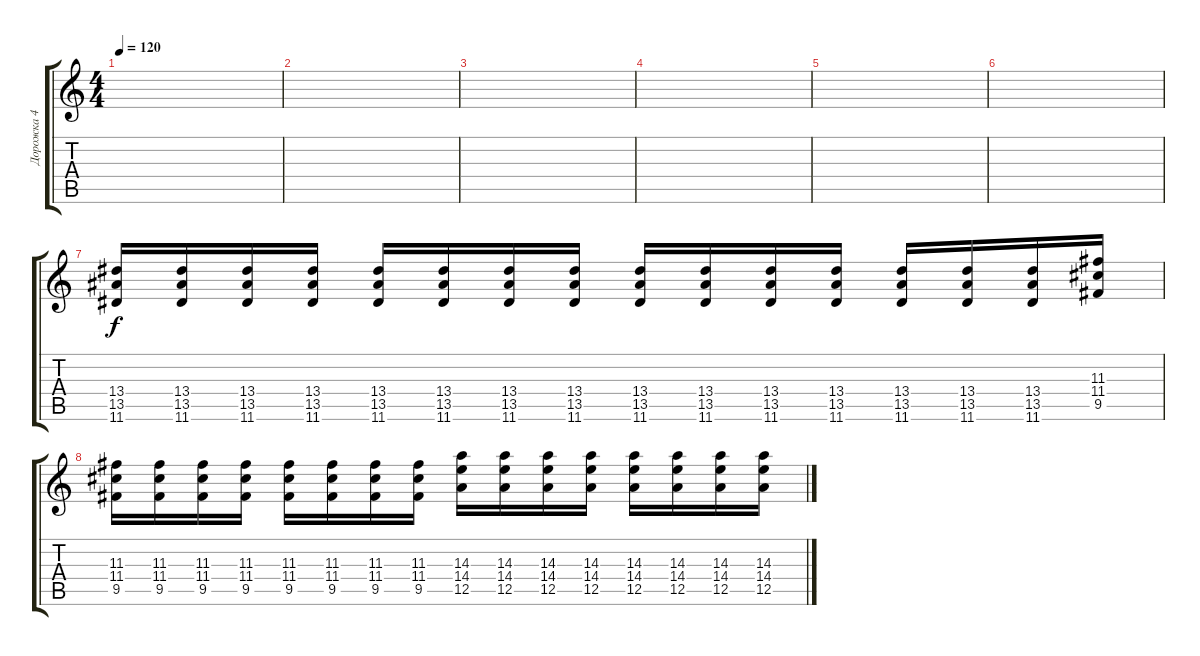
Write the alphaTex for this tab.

\track ("Дорожка 4" "Дорожка 4") {instrument distortionguitar}
\staff {score tabs}
\tuning (E4 B3 G3 D3 A2 E2) {hide}
\ts (4 4)
\tempo 120
\clef g2
\ks c
|
|
|
|
|
|
(13.4 13.5 11.6).16 (13.4 13.5 11.6).16 (13.4 13.5 11.6).16 (13.4 13.5 11.6).16 (13.4 13.5 11.6).16 (13.4 13.5 11.6).16 (13.4 13.5 11.6).16 (13.4 13.5 11.6).16 (13.4 13.5 11.6).16 (13.4 13.5 11.6).16 (13.4 13.5 11.6).16 (13.4 13.5 11.6).16 (13.4 13.5 11.6).16 (13.4 13.5 11.6).16 (13.4 13.5 11.6).16 (11.3 11.4 9.5).16 |
(11.3 11.4 9.5).16 (11.3 11.4 9.5).16 (11.3 11.4 9.5).16 (11.3 11.4 9.5).16 (11.3 11.4 9.5).16 (11.3 11.4 9.5).16 (11.3 11.4 9.5).16 (11.3 11.4 9.5).16 (14.3 14.4 12.5).16 (14.3 14.4 12.5).16 (14.3 14.4 12.5).16 (14.3 14.4 12.5).16 (14.3 14.4 12.5).16 (14.3 14.4 12.5).16 (14.3 14.4 12.5).16 (14.3 14.4 12.5).16
